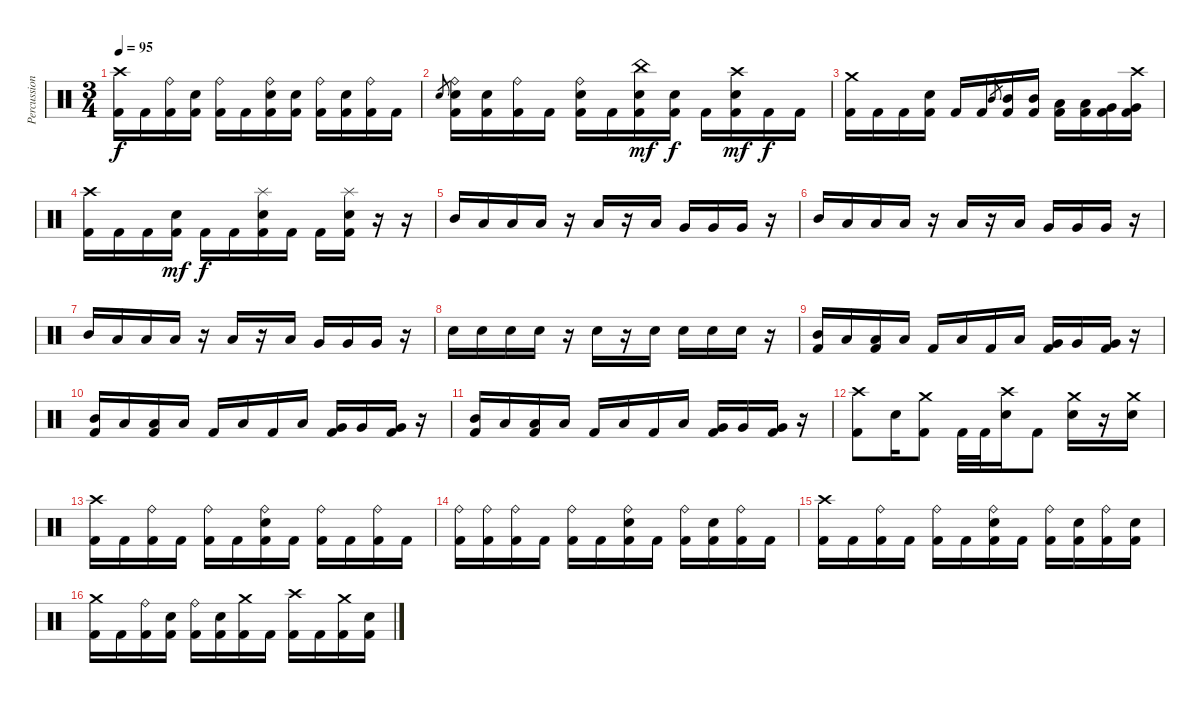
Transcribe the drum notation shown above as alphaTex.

\track ("Percussion" "Percussion") {instrument percussion}
\staff {score}
\articulation defaults
\ts (3 4)
\tempo 95
\clef neutral
\ks c
("Crash high (hit)" "Kick (hit) 2").16{dy f} "Kick (hit) 2".16 ("Ride (bell)" "Kick (hit) 2").16 ("Electric Snare (hit)" "Kick (hit) 2").16 ("Ride (bell)" "Kick (hit) 2").16 "Kick (hit) 2".16 ("Ride (bell)" "Electric Snare (hit)" "Kick (hit) 2").16 ("Electric Snare (hit)" "Kick (hit) 2").16 ("Ride (bell)" "Kick (hit) 2").16 ("Electric Snare (hit)" "Kick (hit) 2").16 ("Ride (bell)" "Kick (hit) 2").16 "Kick (hit) 2".16 |
"Electric Snare (hit)".8{gr} ("Ride (bell)" "Electric Snare (hit)" "Kick (hit) 2").16 ("Electric Snare (hit)" "Kick (hit) 2").16 ("Ride (bell)" "Kick (hit) 2").16 "Kick (hit) 2".16 ("Ride (bell)" "Electric Snare (hit)" "Kick (hit) 2").16 "Kick (hit) 2".16 ("China (hit)" "Electric Snare (hit)" "Kick (hit) 2").16{dy mf} ("Electric Snare (hit)" "Kick (hit) 2").16{dy f} "Kick (hit) 2".16 ("Crash high (hit)" "Electric Snare (hit)" "Kick (hit) 2").16{dy mf} "Kick (hit) 2".16{dy f} "Kick (hit) 2".16 |
("Crash medium (hit)" "Kick (hit) 2").16 "Kick (hit) 2".16 "Kick (hit) 2".16 ("Electric Snare (hit)" "Kick (hit) 2").16 "Kick (hit) 2".16 "Kick (hit) 2".16 "Mid Tom (hit)".8{gr} ("Mid Tom (hit)" "Kick (hit) 2").16 ("Mid Tom (hit)" "Kick (hit) 2").16 ("Low Tom (hit)" "Kick (hit) 2").16 ("Low Tom (hit)" "Kick (hit) 2").16 ("Very Low Tom (hit)" "Kick (hit) 2").16 ("Crash high (hit)" "Very Low Tom (hit)" "Kick (hit) 2").16 |
("Crash high (hit)" "Kick (hit) 2").16 "Kick (hit) 2".16 "Kick (hit) 2".16 ("Electric Snare (hit)" "Kick (hit) 2").16{dy mf} "Kick (hit) 2".16{dy f} "Kick (hit) 2".16 ("Splash (hit)" "Electric Snare (hit)" "Kick (hit) 2").16 "Kick (hit) 2".16 "Kick (hit) 2".16 ("Splash (hit)" "Electric Snare (hit)" "Kick (hit) 2").16 r.16 r.16 |
\section ("" "")
"Mid Tom (hit)".16 "Low Tom (hit)".16 "Low Tom (hit)".16 "Low Tom (hit)".16 r.16 "Low Tom (hit)".16 r.16 "Low Tom (hit)".16 "Very Low Tom (hit)".16 "Very Low Tom (hit)".16 "Very Low Tom (hit)".16 r.16 |
"Mid Tom (hit)".16 "Low Tom (hit)".16 "Low Tom (hit)".16 "Low Tom (hit)".16 r.16 "Low Tom (hit)".16 r.16 "Low Tom (hit)".16 "Very Low Tom (hit)".16 "Very Low Tom (hit)".16 "Very Low Tom (hit)".16 r.16 |
"Mid Tom (hit)".16 "Low Tom (hit)".16 "Low Tom (hit)".16 "Low Tom (hit)".16 r.16 "Low Tom (hit)".16 r.16 "Low Tom (hit)".16 "Very Low Tom (hit)".16 "Very Low Tom (hit)".16 "Very Low Tom (hit)".16 r.16 |
"Electric Snare (hit)".16 "Electric Snare (hit)".16 "Electric Snare (hit)".16 "Electric Snare (hit)".16 r.16 "Electric Snare (hit)".16 r.16 "Electric Snare (hit)".16 "Electric Snare (hit)".16 "Electric Snare (hit)".16 "Electric Snare (hit)".16 r.16 |
("Mid Tom (hit)" "Kick (hit) 2").16 "Low Tom (hit)".16 ("Low Tom (hit)" "Kick (hit) 2").16 "Low Tom (hit)".16 "Kick (hit) 2".16 "Low Tom (hit)".16 "Kick (hit) 2".16 "Low Tom (hit)".16 ("Very Low Tom (hit)" "Kick (hit) 2").16 "Very Low Tom (hit)".16 ("Very Low Tom (hit)" "Kick (hit) 2").16 r.16 |
("Mid Tom (hit)" "Kick (hit) 2").16 "Low Tom (hit)".16 ("Low Tom (hit)" "Kick (hit) 2").16 "Low Tom (hit)".16 "Kick (hit) 2".16 "Low Tom (hit)".16 "Kick (hit) 2".16 "Low Tom (hit)".16 ("Very Low Tom (hit)" "Kick (hit) 2").16 "Very Low Tom (hit)".16 ("Very Low Tom (hit)" "Kick (hit) 2").16 r.16 |
("Mid Tom (hit)" "Kick (hit) 2").16 "Low Tom (hit)".16 ("Low Tom (hit)" "Kick (hit) 2").16 "Low Tom (hit)".16 "Kick (hit) 2".16 "Low Tom (hit)".16 "Kick (hit) 2".16 "Low Tom (hit)".16 ("Very Low Tom (hit)" "Kick (hit) 2").16 "Very Low Tom (hit)".16 ("Very Low Tom (hit)" "Kick (hit) 2").16 r.16 |
("Crash high (hit)" "Kick (hit) 2").8 "Electric Snare (hit)".16 ("Crash medium (hit)" "Kick (hit) 2").8 "Kick (hit) 2".32 "Kick (hit) 2".32 ("Crash high (hit)" "Electric Snare (hit)").16 "Kick (hit) 2".8 ("Crash medium (hit)" "Electric Snare (hit)").16 r.16 ("Crash medium (hit)" "Electric Snare (hit)").16 |
\section ("" "")
("Crash high (hit)" "Kick (hit) 2").16 "Kick (hit) 2".16 ("Ride (bell)" "Kick (hit) 2").16 "Kick (hit) 2".16 ("Ride (bell)" "Kick (hit) 2").16 "Kick (hit) 2".16 ("Ride (bell)" "Electric Snare (hit)" "Kick (hit) 2").16 "Kick (hit) 2".16 ("Ride (bell)" "Kick (hit) 2").16 "Kick (hit) 2".16 ("Ride (bell)" "Kick (hit) 2").16 "Kick (hit) 2".16 |
("Ride (bell)" "Kick (hit) 2").16 ("Ride (bell)" "Kick (hit) 2").16 ("Ride (bell)" "Kick (hit) 2").16 "Kick (hit) 2".16 ("Ride (bell)" "Kick (hit) 2").16 "Kick (hit) 2".16 ("Ride (bell)" "Electric Snare (hit)" "Kick (hit) 2").16 "Kick (hit) 2".16 ("Ride (bell)" "Kick (hit) 2").16 ("Electric Snare (hit)" "Kick (hit) 2").16 ("Ride (bell)" "Kick (hit) 2").16 "Kick (hit) 2".16 |
("Crash high (hit)" "Kick (hit) 2").16 "Kick (hit) 2".16 ("Ride (bell)" "Kick (hit) 2").16 "Kick (hit) 2".16 ("Ride (bell)" "Kick (hit) 2").16 "Kick (hit) 2".16 ("Ride (bell)" "Electric Snare (hit)" "Kick (hit) 2").16 "Kick (hit) 2".16 ("Ride (bell)" "Kick (hit) 2").16 ("Electric Snare (hit)" "Kick (hit) 2").16 ("Ride (bell)" "Kick (hit) 2").16 ("Electric Snare (hit)" "Kick (hit) 2").16 |
("Crash medium (hit)" "Kick (hit) 2").16 "Kick (hit) 2".16 ("Ride (bell)" "Kick (hit) 2").16 ("Electric Snare (hit)" "Kick (hit) 2").16 ("Ride (bell)" "Kick (hit) 2").16 ("Electric Snare (hit)" "Kick (hit) 2").16 ("Crash medium (hit)" "Kick (hit) 2").16 "Kick (hit) 2".16 ("Crash high (hit)" "Kick (hit) 2").16 "Kick (hit) 2".16 ("Crash medium (hit)" "Kick (hit) 2").16 ("Electric Snare (hit)" "Kick (hit) 2").16
